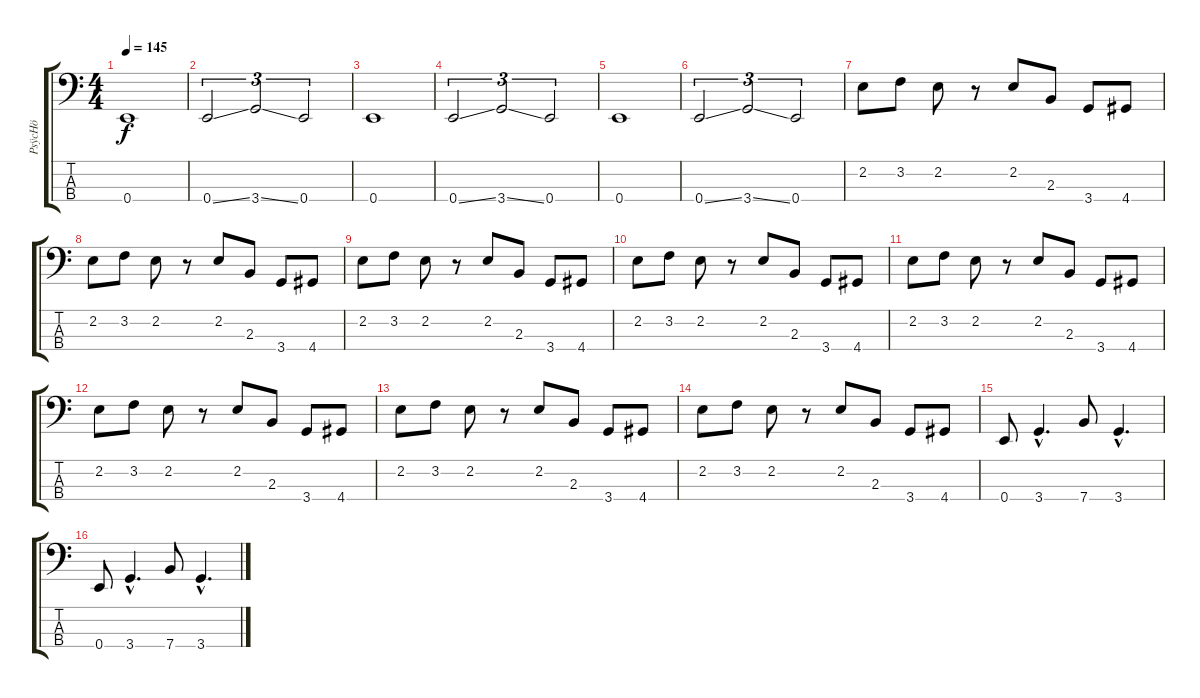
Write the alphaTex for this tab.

\track ("PsÿcHö" "PsÿcHö") {instrument electricbasspick}
\staff {score tabs}
\tuning (G2 D2 A1 E1) {hide}
\ts (4 4)
\tempo 145
\clef f4
\ks c
0.4.1{dy f instrument electricbasspick} |
0.4{ss}.2{tu (3 2)} 3.4{ss}.2{tu (3 2)} 0.4.2{tu (3 2)} |
0.4.1 |
0.4{ss}.2{tu (3 2)} 3.4{ss}.2{tu (3 2)} 0.4.2{tu (3 2)} |
0.4.1 |
0.4{ss}.2{tu (3 2)} 3.4{ss}.2{tu (3 2)} 0.4.2{tu (3 2)} |
2.2.8 3.2.8 2.2.8 r.8 2.2.8 2.3.8 3.4.8 4.4.8 |
2.2.8 3.2.8 2.2.8 r.8 2.2.8 2.3.8 3.4.8 4.4.8 |
2.2.8 3.2.8 2.2.8 r.8 2.2.8 2.3.8 3.4.8 4.4.8 |
2.2.8 3.2.8 2.2.8 r.8 2.2.8 2.3.8 3.4.8 4.4.8 |
2.2.8 3.2.8 2.2.8 r.8 2.2.8 2.3.8 3.4.8 4.4.8 |
2.2.8 3.2.8 2.2.8 r.8 2.2.8 2.3.8 3.4.8 4.4.8 |
2.2.8 3.2.8 2.2.8 r.8 2.2.8 2.3.8 3.4.8 4.4.8 |
2.2.8 3.2.8 2.2.8 r.8 2.2.8 2.3.8 3.4.8 4.4.8 |
0.4.8 3.4{hac}.4{d} 7.4.8 3.4{hac}.4{d} |
0.4.8 3.4{hac}.4{d} 7.4.8 3.4{hac}.4{d}
